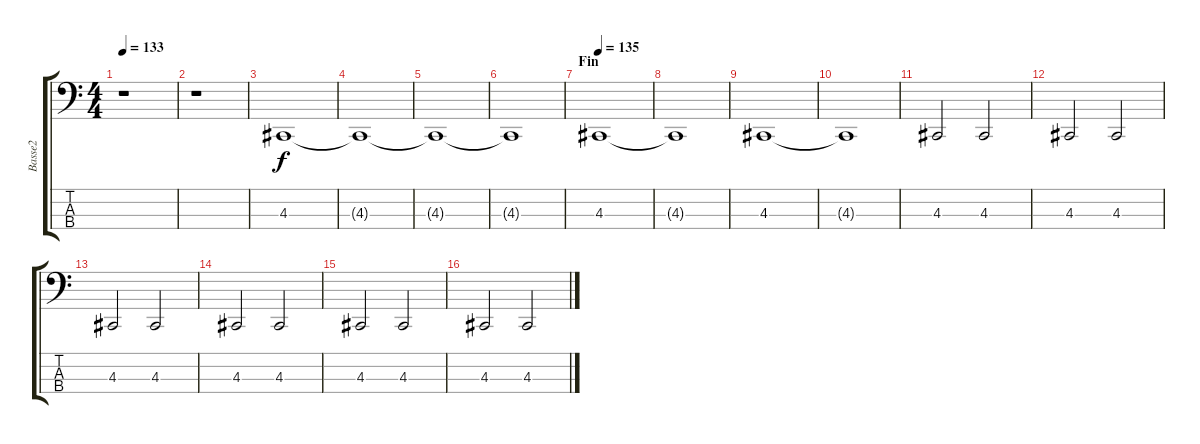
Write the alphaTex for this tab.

\track ("Basse2" "Basse2") {instrument fretlessbass}
\staff {score tabs}
\tuning (G1 D1 A0 E0) {hide}
\ts (4 4)
\tempo 133
\clef f4
\ks c
r.1{dy f} |
r.1 |
4.3.1 |
4.3{t}.1 |
4.3{t}.1 |
4.3{t}.1 |
\section ("" "Fin")
\tempo 137
\tempo 135
4.3.1 |
4.3{t}.1 |
4.3.1 |
4.3{t}.1 |
4.3.2 4.3.2 |
4.3.2 4.3.2 |
4.3.2 4.3.2 |
4.3.2 4.3.2 |
4.3.2 4.3.2 |
4.3.2 4.3.2
